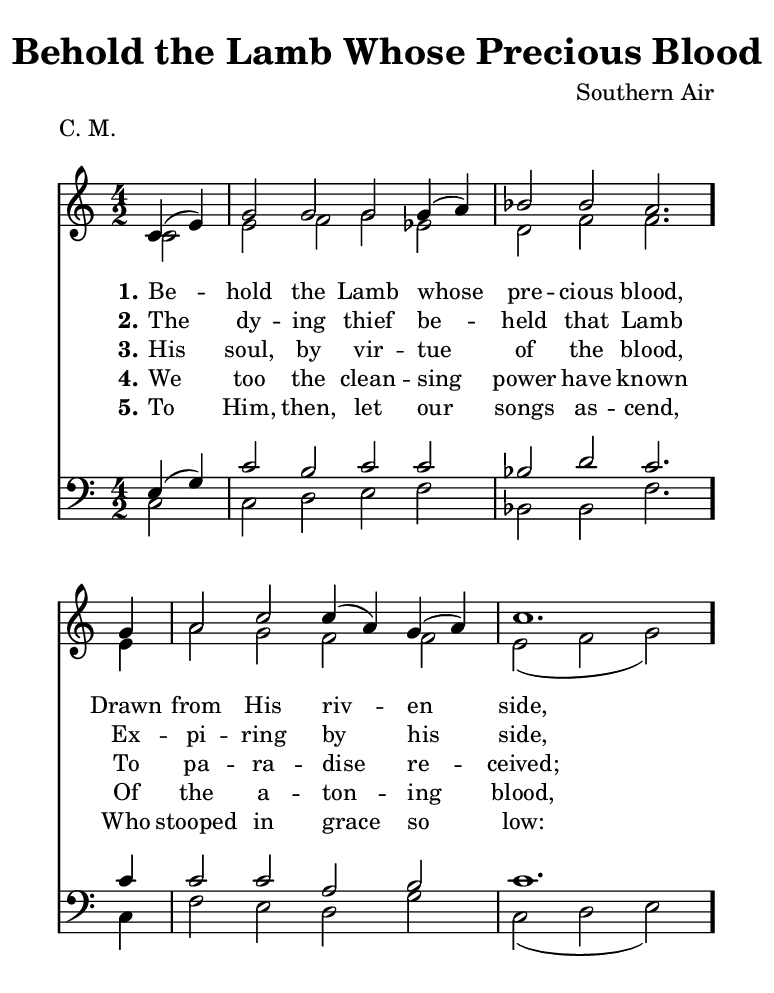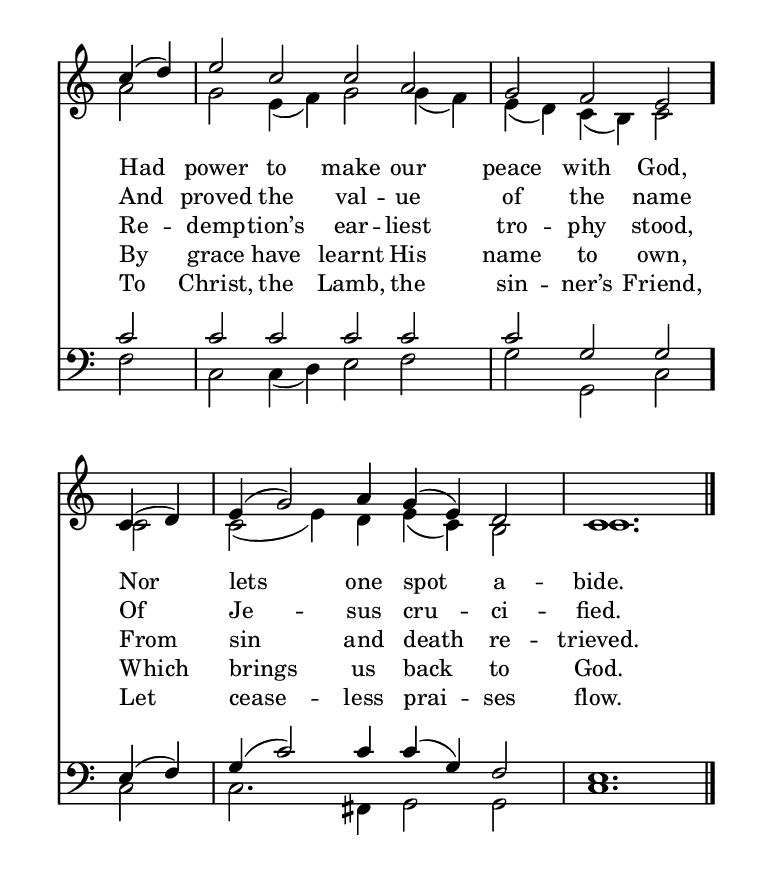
\include "common/global.ily"
\paper {
  \include "common/paper.ily"
  ragged-bottom = ##t
  ragged-last-bottom = ##t
  systems-per-page = 2
  %page-count = ##f
}

\header{
  hymnnumber = "62"
  title = "Behold the Lamb Whose Precious Blood"
  tunename = "St. Louis"
  meter = "C. M."
  poet = ""
  composer = "Southern Air"
  %copyright = ""
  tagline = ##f
}

% for fermata in MIDI
ta = { \tempo 2=80 }
tb = { \tempo 2=40 }

global = {
  \include "common/overrides.ily"
  \override Staff.TimeSignature.style = #'()
  \time 4/2
  \override Score.MetronomeMark.transparent = ##t % hide all fermata changes too
  \ta
  \key c \major
  \partial 2
  \autoBeamOff
}

notesSoprano = {
\global
\relative c' {

  { c4( e4) | g2 g2 g2 g4( a4) | bes2 bes2 a2. }
  { g4 | a2 c2 c4( a4) g4( a4) | c1. }
  { c4( d4) | e2 c2 c2 a2 | g2 f2 e2 }
%  { c4( d4) | e4( g4) a4 g4( e4) | d2 c1 } % this is how it looks in my probably-mismarked photocopy
  { c4( d4) | e4( g2) a4 g4( e4) d2 | c1. } % I changed the c1 to a c1. at the end to make it fit, and moved the barcheck

  \bar "|."

}
}

notesAlto = {
\global
\relative e' {

  { c2 | e2 f2 g2 ees2 | d2 f2 f2. }
  { e4 | a2 g2 f2 f2 | e2( f2 g2) }
  { a2 | g2 e4( f4) g2 g4( f4) | e4( d4) c4( b4) c2 }
  { c2 | c2( e4) d4 e4( c4) b2 | c1. }

}
}

notesTenor = {
\global
\relative a {

  { e4( g4) | c2 b2 c2 c2 | bes2 d2 c2. }
  { c4 | c2 c2 a2 b2 | c1. }
  { c2 | c2 c2 c2 c2 | c2 g2 g2 }
  { e4( f4) | g4( c2) c4 c4( g4) f2 | e1. }

}
}

notesBass = {
\global
\relative f {

  { c2 | c2 d2 e2 f2 | bes,2 bes2 f'2. }
  { c4 | f2 e2 d2 g2 | c,2( d2 e2) }
  { f2 | c2 c4( d4) e2 f2 | g2 g,2 c2 }
  { c2 | c2. fis,4 g2 g2 | c1. }

}
}

wordsA = \lyricmode {
\set stanza = "1."

Be -- hold the Lamb whose pre -- cious blood, \bar "."
Drawn from His riv -- en side, \bar "." \break
Had power to make our peace with God, \bar "."
Nor lets one spot a -- bide. \bar "." \break

}

wordsB = \lyricmode {
\set stanza = "2."

The dy -- ing thief be -- held that Lamb
Ex -- pi -- ring by his side,
And proved the val -- ue of the name
Of Je -- sus cru -- ci -- fied.

}

wordsC = \lyricmode {
\set stanza = "3."

His soul, by vir -- tue of the blood,
To pa -- ra -- dise re -- ceived;
Re -- demp -- tion’s ear -- liest tro -- phy stood,
From sin and death re -- trieved.

}

wordsD = \lyricmode {
\set stanza = "4."

We too the clean -- sing power have known
Of the a -- ton -- ing blood,
By grace have learnt His name to own,
Which brings us back to God.

}

wordsE = \lyricmode {
\set stanza = "5."

To Him, then, let our songs as -- cend,
Who stooped in grace so low:
To Christ, the Lamb, the sin -- ner’s Friend,
Let cease -- less prai -- ses flow.

}

\score {
  \context ChoirStaff <<
    \context Staff = upper <<
      \set ChoirStaff.systemStartDelimiter = #'SystemStartBar
      \context Voice  = sopranos { \voiceOne << \notesSoprano >> }
      \context Voice  = altos { \voiceTwo << \notesAlto >> }
      \context Lyrics = one   \lyricsto sopranos \wordsA
      \context Lyrics = two   \lyricsto sopranos \wordsB
      \context Lyrics = three \lyricsto sopranos \wordsC
      \context Lyrics = four  \lyricsto sopranos \wordsD
      \context Lyrics = five  \lyricsto sopranos \wordsE
    >>
    \context Staff = men <<
      \clef bass
      \context Voice  = tenors { \voiceOne << \notesTenor >> }
      \context Voice  = basses { \voiceTwo << \notesBass >> }
    >>
  >>
  \layout {
    \include "common/layout.ily"
  }
  \midi{
    \include "common/midi.ily"
  }
}

\version "2.18.0"  % necessary for upgrading to future LilyPond versions.

% vi:set et ts=2 sw=2 ai nocindent syntax=lilypond
